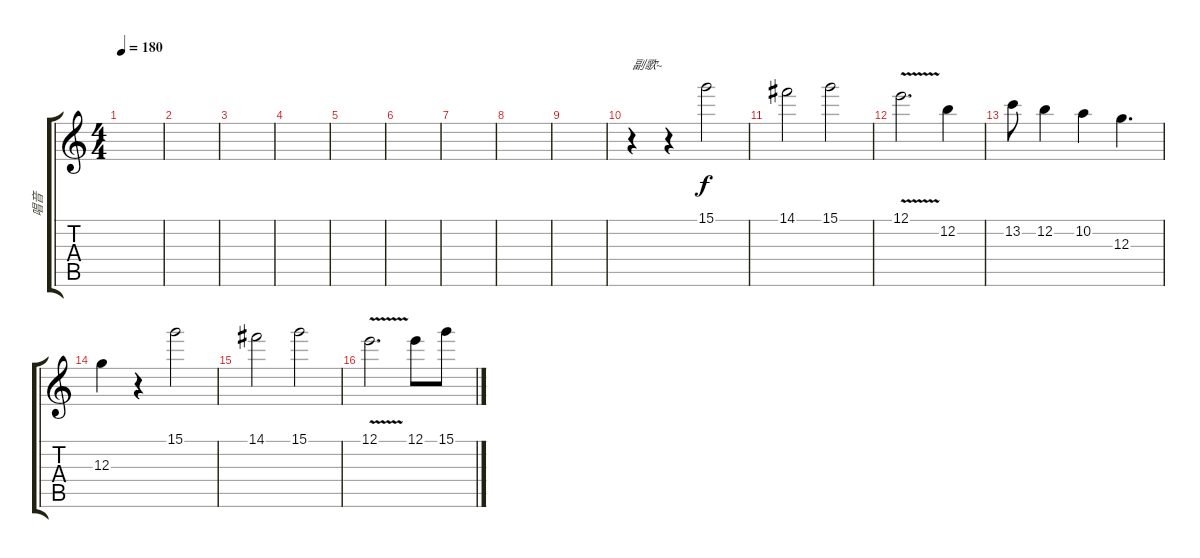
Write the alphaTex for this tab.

\track ("唱音" "唱音") {instrument overdrivenguitar}
\staff {score tabs}
\tuning (E4 B3 G3 D3 A2 E2) {hide}
\ts (4 4)
\tempo 180
\clef g2
\ks c
|
|
|
|
|
|
|
|
|
r.4{txt "副歌~"} r.4 15.1.2 |
14.1.2 15.1.2 |
12.1{v}.2{d} 12.2.4 |
13.2.8 12.2.4 10.2.4 12.3.4{d} |
12.3.4 r.4 15.1.2 |
14.1.2 15.1.2 |
12.1{v}.2{d} 12.1.8 15.1.8
